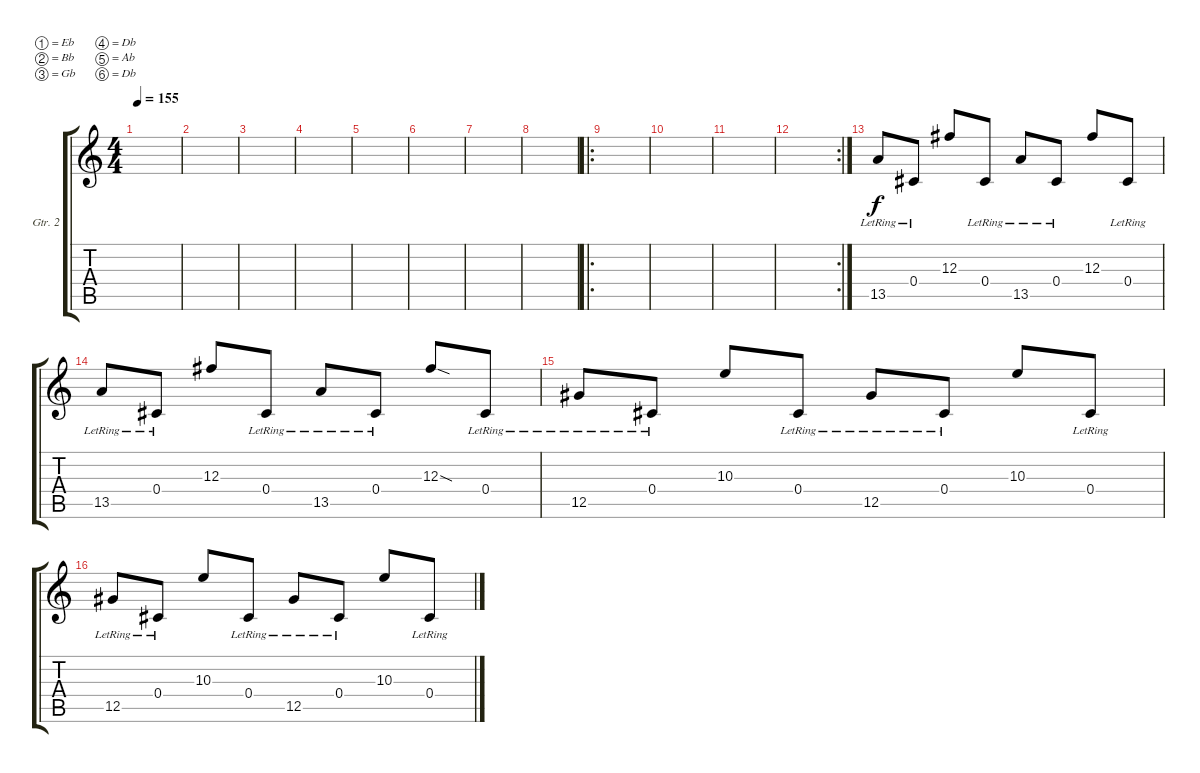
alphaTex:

\defaultSystemsLayout 4
\bracketExtendMode groupsimilarinstruments
\firstSystemTrackNameOrientation horizontal
\otherSystemsTrackNameOrientation horizontal
\track ("Electric Guitar" "Gtr. 2") {instrument electricguitarclean}
\staff {score tabs}
\tuning (Eb4 Bb3 Gb3 Db3 Ab2 Db2)
\ts (4 4)
\tempo 155
\clef g2
\ks c
|
|
|
|
|
|
|
|
\ro
|
|
|
\rc 2
|
13.5{lr}.8 0.4{lr}.8 12.3.8 0.4{lr}.8 13.5{lr}.8 0.4{lr}.8 12.3.8 0.4{lr}.8 |
13.5{lr}.8 0.4{lr}.8 12.3.8 0.4{lr}.8 13.5{lr}.8 0.4{lr}.8 12.3{sod}.8 0.4{lr}.8 |
12.5{lr}.8 0.4{lr}.8 10.3.8 0.4{lr}.8 12.5{lr}.8 0.4{lr}.8 10.3.8 0.4{lr}.8 |
12.5{lr}.8 0.4{lr}.8 10.3.8 0.4{lr}.8 12.5{lr}.8 0.4{lr}.8 10.3.8 0.4{lr}.8
